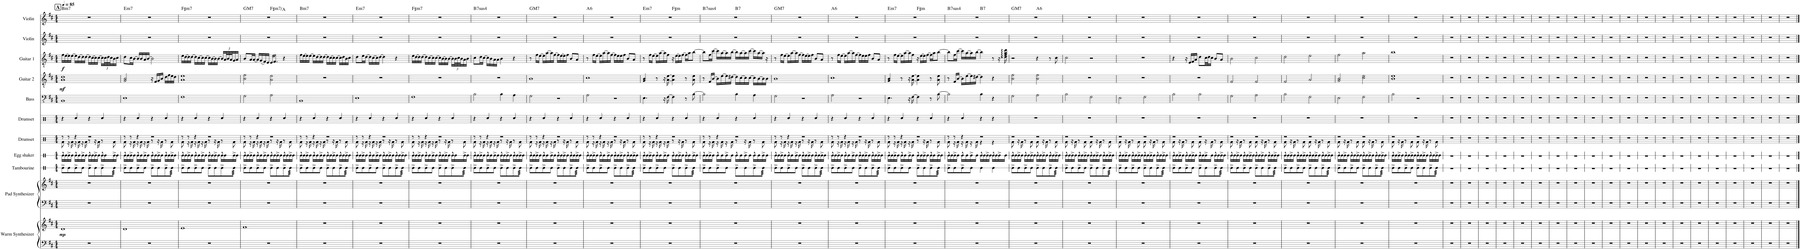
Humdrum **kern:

**kern	**kern	**dynam	**kern	**kern	**kern	**kern	**kern	**kern	**kern	**kern	**dynam	**kern	**dynam	**kern	**kern	**harte
*part11	*part11	*part11	*part10	*part10	*part9	*part8	*part7	*part6	*part5	*part4	*part4	*part3	*part3	*part2	*part1	*part1
*staff13	*staff12	*staff12/13	*staff11	*staff10	*staff9	*staff8	*staff7	*staff6	*staff5	*staff4	*staff4	*staff3	*staff3	*staff2	*staff1	*
*I"Warm Synthesizer	*	*	*I"Pad Synthesizer	*	*I"Tambourine	*I"Egg shaker	*I"Drumset	*I"Drumset	*I"Bass	*I"Guitar 2	*	*I"Guitar 1	*	*I"Violin	*I"Violin	*
*I'Synth.	*	*	*I'Synth.	*	*I'Tamb.	*I'Shak.	*I'Drs.	*I'Drs.	*I'Bass	*I'Guit. 2	*	*I'Guit. 1	*	*I'Vln.	*I'Vln.	*
*	*	*	*	*	*stria1	*stria1	*	*	*	*	*	*	*	*	*	*
*clefF4	*clefG2	*	*clefF4	*clefG2	*clefX	*clefX	*clefX	*clefX	*clefFv4	*clefGv2	*	*clefGv2	*	*clefG2	*clefG2	*
*k[f#c#]	*k[f#c#]	*	*k[f#c#]	*k[f#c#]	*k[]	*k[]	*k[]	*k[]	*k[f#c#]	*k[f#c#]	*	*k[f#c#]	*	*k[f#c#]	*k[f#c#]	*
*M4/4	*M4/4	*	*M4/4	*M4/4	*M4/4	*M4/4	*M4/4	*M4/4	*M4/4	*M4/4	*	*M4/4	*	*M4/4	*M4/4	*
*MM85	*MM85	*	*MM85	*MM85	*MM85	*MM85	*MM85	*MM85	*MM85	*MM85	*	*MM85	*	*MM85	*MM85	*
!!LO:REH:place=s1:a:B:cj:fs=14:t=A
=1	=1	=1	=1	=1	=1	=1	=1	=1	=1	=1	=1	=1	=1	=1	=1	=1
*	*	*	*	*	*	*	*^	*	*	*	*	*	*	*	*	*
!	!	!LO:DY:b	!	!	!	!	!	!	!	!	!	!LO:DY:b	!	!LO:DY:b	!	!	!LO:H:kt=m7
1r	1d	mp	1r	1r	8Re^\L	16Re^^\LL	8r	8Rf\	4r	1BBB	1A 1d	mf	16f#\LL	f	1r	1r	B:min7
.	.	.	.	.	.	16Re\	.	.	.	.	.	.	[16e\	.	.	.	.
.	.	.	.	.	8Re\	16Re^\	8r	16r	.	.	.	.	16e\]	.	.	.	.
.	.	.	.	.	.	16Re\JJ	.	16Rf\	.	.	.	.	[16e\JJ	.	.	.	.
.	.	.	.	.	8Re^\	16Re^^\LL	4r	16r	4Rcc/	.	.	.	16e\LL]	.	.	.	.
.	.	.	.	.	.	16Re\	.	16Rf\	.	.	.	.	[16d\	.	.	.	.
.	.	.	.	.	8Re\J	16Re^\	.	16r	.	.	.	.	16d\]	.	.	.	.
.	.	.	.	.	.	16Re\JJ	.	16Rf\	.	.	.	.	[16d\JJ	.	.	.	.
.	.	.	.	.	8Re^\L	16Re^^\LL	2r	8r	4r	.	.	.	16d\LL]	.	.	.	.
.	.	.	.	.	.	16Re\	.	.	.	.	.	.	[16c#\	.	.	.	.
.	.	.	.	.	8Re\	16Re^\	.	16r	.	.	.	.	16c#\]	.	.	.	.
.	.	.	.	.	.	16Re\JJ	.	16Rf\	.	.	.	.	[16c#\JJ	.	.	.	.
.	.	.	.	.	8Re^\	16Re^^\LL	.	8r	4Rcc/	.	.	.	16c#\LL]	.	.	.	.
*	*	*	*	*	*	*	*	*	*	*	*	*	*Xbrackettup	*	*	*	*
.	.	.	.	.	.	16Re\	.	.	.	.	.	.	48c#\L	.	.	.	.
.	.	.	.	.	.	.	.	.	.	.	.	.	48d\	.	.	.	.
.	.	.	.	.	.	.	.	.	.	.	.	.	48c#\J	.	.	.	.
*	*	*	*	*	*tremolo	*	*	*	*	*	*	*	*	*	*	*	*
.	.	.	.	.	64Re\	16Re^\	.	8Rf\	.	.	.	.	16B\	.	.	.	.
.	.	.	.	.	64Re\	.	.	.	.	.	.	.	.	.	.	.	.
.	.	.	.	.	64Re\	.	.	.	.	.	.	.	.	.	.	.	.
.	.	.	.	.	64Re\	.	.	.	.	.	.	.	.	.	.	.	.
.	.	.	.	.	64Re\	16Re\JJ	.	.	.	.	.	.	16c#\JJ	.	.	.	.
.	.	.	.	.	64Re\	.	.	.	.	.	.	.	.	.	.	.	.
.	.	.	.	.	64Re\	.	.	.	.	.	.	.	.	.	.	.	.
.	.	.	.	.	64Re\JJJJ	.	.	.	.	.	.	.	.	.	.	.	.
*	*	*	*	*	*Xtremolo	*	*	*	*	*	*	*	*	*	*	*	*
=2	=2	=2	=2	=2	=2	=2	=2	=2	=2	=2	=2	=2	=2	=2	=2	=2	=2
!	!	!	!	!	!	!	!	!	!	!	!	!	!	!	!	!	!LO:H:kt=m7
1r	1d	.	1r	1r	8Re^\L	16Re^^\LL	8r	8Rf\	4r	1EE	2G/ 2B/	.	8d\L	.	1r	1r	E:min7
.	.	.	.	.	.	16Re\	.	.	.	.	.	.	.	.	.	.	.
.	.	.	.	.	8Re\	16Re^\	8r	16r	.	.	.	.	16c#\L	.	.	.	.
.	.	.	.	.	.	16Re\JJ	.	16Rf\	.	.	.	.	[16B\JJ	.	.	.	.
.	.	.	.	.	8Re^\	16Re^^\LL	4r	16r	4Rcc/	.	.	.	16B/LL]	.	.	.	.
.	.	.	.	.	.	16Re\	.	16Rf\	.	.	.	.	16B/	.	.	.	.
.	.	.	.	.	8Re\J	16Re^\	.	16r	.	.	.	.	16A/	.	.	.	.
.	.	.	.	.	.	16Re\JJ	.	16Rf\	.	.	.	.	[16B/JJ	.	.	.	.
.	.	.	.	.	8Re^\L	16Re^^\LL	2r	8r	4r	.	16r	.	2B\]	.	.	.	.
.	.	.	.	.	.	16Re\	.	.	.	.	16F#/LL	.	.	.	.	.	.
.	.	.	.	.	8Re\	16Re^\	.	16r	.	.	16G/	.	.	.	.	.	.
.	.	.	.	.	.	16Re\JJ	.	16Rf\	.	.	16B/JJ	.	.	.	.	.	.
.	.	.	.	.	8Re^\	16Re^^\LL	.	8r	4Rcc/	.	16d\LL	.	.	.	.	.	.
.	.	.	.	.	.	16Re\	.	.	.	.	16f#\	.	.	.	.	.	.
*	*	*	*	*	*tremolo	*	*	*	*	*	*	*	*	*	*	*	*
.	.	.	.	.	64Re\	16Re^\	.	8Rf\	.	.	16e\	.	.	.	.	.	.
.	.	.	.	.	64Re\	.	.	.	.	.	.	.	.	.	.	.	.
.	.	.	.	.	64Re\	.	.	.	.	.	.	.	.	.	.	.	.
.	.	.	.	.	64Re\	.	.	.	.	.	.	.	.	.	.	.	.
.	.	.	.	.	64Re\	16Re\JJ	.	.	.	.	16d\JJ	.	.	.	.	.	.
.	.	.	.	.	64Re\	.	.	.	.	.	.	.	.	.	.	.	.
.	.	.	.	.	64Re\	.	.	.	.	.	.	.	.	.	.	.	.
.	.	.	.	.	64Re\JJJJ	.	.	.	.	.	.	.	.	.	.	.	.
*	*	*	*	*	*Xtremolo	*	*	*	*	*	*	*	*	*	*	*	*
=3	=3	=3	=3	=3	=3	=3	=3	=3	=3	=3	=3	=3	=3	=3	=3	=3	=3
!	!	!	!	!	!	!	!	!	!	!	!	!	!	!	!	!	!LO:H:kt=m7
1r	1e	.	1r	1r	8Re^\L	16Re^^\LL	8r	8Rf\	4r	1FF#	1A 1e	.	16e\LL	.	1r	1r	F#:min7
.	.	.	.	.	.	16Re\	.	.	.	.	.	.	[16d\	.	.	.	.
.	.	.	.	.	8Re\	16Re^\	8r	16r	.	.	.	.	16d\]	.	.	.	.
.	.	.	.	.	.	16Re\JJ	.	16Rf\	.	.	.	.	[16d\JJ	.	.	.	.
.	.	.	.	.	8Re^\	16Re^^\LL	4r	16r	4Rcc/	.	.	.	16d\LL]	.	.	.	.
.	.	.	.	.	.	16Re\	.	16Rf\	.	.	.	.	[16c#\	.	.	.	.
.	.	.	.	.	8Re\J	16Re^\	.	16r	.	.	.	.	16c#\]	.	.	.	.
.	.	.	.	.	.	16Re\JJ	.	16Rf\	.	.	.	.	[16c#\JJ	.	.	.	.
.	.	.	.	.	8Re^\L	16Re^^\LL	2r	8r	4r	.	.	.	16c#\LL]	.	.	.	.
.	.	.	.	.	.	16Re\	.	.	.	.	.	.	[16B\	.	.	.	.
.	.	.	.	.	8Re\	16Re^\	.	16r	.	.	.	.	16B\]	.	.	.	.
.	.	.	.	.	.	16Re\JJ	.	16Rf\	.	.	.	.	[16B\JJ	.	.	.	.
.	.	.	.	.	8Re^\	16Re^^\LL	.	8r	4Rcc/	.	.	.	16B/LL]	.	.	.	.
.	.	.	.	.	.	16Re\	.	.	.	.	.	.	48A/L	.	.	.	.
.	.	.	.	.	.	.	.	.	.	.	.	.	48B/	.	.	.	.
.	.	.	.	.	.	.	.	.	.	.	.	.	48A/J	.	.	.	.
*	*	*	*	*	*tremolo	*	*	*	*	*	*	*	*	*	*	*	*
.	.	.	.	.	64Re\	16Re^\	.	8Rf\	.	.	.	.	16G/	.	.	.	.
.	.	.	.	.	64Re\	.	.	.	.	.	.	.	.	.	.	.	.
.	.	.	.	.	64Re\	.	.	.	.	.	.	.	.	.	.	.	.
.	.	.	.	.	64Re\	.	.	.	.	.	.	.	.	.	.	.	.
.	.	.	.	.	64Re\	16Re\JJ	.	.	.	.	.	.	16A/JJ	.	.	.	.
.	.	.	.	.	64Re\	.	.	.	.	.	.	.	.	.	.	.	.
.	.	.	.	.	64Re\	.	.	.	.	.	.	.	.	.	.	.	.
.	.	.	.	.	64Re\JJJJ	.	.	.	.	.	.	.	.	.	.	.	.
*	*	*	*	*	*Xtremolo	*	*	*	*	*	*	*	*	*	*	*	*
=4	=4	=4	=4	=4	=4	=4	=4	=4	=4	=4	=4	=4	=4	=4	=4	=4	=4
!	!	!	!	!	!	!	!	!	!	!	!	!	!	!	!	!	!LO:H:kt=M7
*	*	*	*	*	*	*	*	*	*	*	*	*	*	*	*	*^	*
1r	1f#	.	1r	1r	8Re^\L	16Re^^\LL	8r	8Rf\	4r	2GG\	2B\ 2f#\	.	8B/L	.	1r	1r	2ryy	G:maj7
.	.	.	.	.	.	16Re\	.	.	.	.	.	.	.	.	.	.	.	.
.	.	.	.	.	8Re\	16Re^\	8r	16r	.	.	.	.	16A/L	.	.	.	.	.
.	.	.	.	.	.	16Re\JJ	.	16Rf\	.	.	.	.	[16A/JJ	.	.	.	.	.
.	.	.	.	.	8Re^\	16Re^^\LL	4r	16r	4Rcc/	.	.	.	16A/LL]	.	.	.	.	.
.	.	.	.	.	.	16Re\	.	16Rf\	.	.	.	.	(16G/	.	.	.	.	.
.	.	.	.	.	8Re\J	16Re^\	.	16r	.	.	.	.	16F#/)	.	.	.	.	.
.	.	.	.	.	.	16Re\JJ	.	16Rf\	.	.	.	.	16E/JJ	.	.	.	.	.
!	!	!	!	!	!	!	!	!	!	!	!	!	!	!	!	!	!	!LO:H:kt=m7
.	.	.	.	.	8Re^\L	16Re^^\LL	2r	8r	4r	2AA\	2A\ 2e\	.	16E/KL	.	.	.	2ryy	F#:min7/b3
.	.	.	.	.	.	16Re\	.	.	.	.	.	.	8.F#/J	.	.	.	.	.
.	.	.	.	.	8Re\	16Re^\	.	16r	.	.	.	.	.	.	.	.	.	.
.	.	.	.	.	.	16Re\JJ	.	16Rf\	.	.	.	.	.	.	.	.	.	.
.	.	.	.	.	8Re^\	16Re^^\LL	.	8r	4Rcc/	.	.	.	4r	.	.	.	.	.
.	.	.	.	.	.	16Re\	.	.	.	.	.	.	.	.	.	.	.	.
*	*	*	*	*	*tremolo	*	*	*	*	*	*	*	*	*	*	*	*	*
.	.	.	.	.	64Re\	16Re^\	.	8Rf\	.	.	.	.	.	.	.	.	.	.
.	.	.	.	.	64Re\	.	.	.	.	.	.	.	.	.	.	.	.	.
.	.	.	.	.	64Re\	.	.	.	.	.	.	.	.	.	.	.	.	.
.	.	.	.	.	64Re\	.	.	.	.	.	.	.	.	.	.	.	.	.
.	.	.	.	.	64Re\	16Re\JJ	.	.	.	.	.	.	.	.	.	.	.	.
.	.	.	.	.	64Re\	.	.	.	.	.	.	.	.	.	.	.	.	.
.	.	.	.	.	64Re\	.	.	.	.	.	.	.	.	.	.	.	.	.
.	.	.	.	.	64Re\JJJJ	.	.	.	.	.	.	.	.	.	.	.	.	.
*	*	*	*	*	*Xtremolo	*	*	*	*	*	*	*	*	*	*	*	*	*
=5	=5	=5	=5	=5	=5	=5	=5	=5	=5	=5	=5	=5	=5	=5	=5	=5	=5	=5
!	!	!	!	!	!	!	!	!	!	!	!	!	!	!	!	!	!	!LO:H:kt=m7
*	*	*	*	*	*	*	*	*	*	*	*	*	*	*	*	*v	*v	*
1r	1r	.	1r	1r	8Re^\L	16Re^^\LL	8r	8Rf\	4r	1BBB	1r	.	16f#\LL	.	1r	1r	B:min7
.	.	.	.	.	.	16Re\	.	.	.	.	.	.	[16e\	.	.	.	.
.	.	.	.	.	8Re\	16Re^\	8r	16r	.	.	.	.	16e\]	.	.	.	.
.	.	.	.	.	.	16Re\JJ	.	16Rf\	.	.	.	.	[16e\JJ	.	.	.	.
.	.	.	.	.	8Re^\	16Re^^\LL	4r	16r	4Rcc/	.	.	.	16e\LL]	.	.	.	.
.	.	.	.	.	.	16Re\	.	16Rf\	.	.	.	.	[16d\	.	.	.	.
.	.	.	.	.	8Re\J	16Re^\	.	16r	.	.	.	.	16d\]	.	.	.	.
.	.	.	.	.	.	16Re\JJ	.	16Rf\	.	.	.	.	[16d\JJ	.	.	.	.
.	.	.	.	.	8Re^\L	16Re^^\LL	2r	8r	4r	.	.	.	16d\LL]	.	.	.	.
.	.	.	.	.	.	16Re\	.	.	.	.	.	.	[16c#\	.	.	.	.
.	.	.	.	.	8Re\	16Re^\	.	16r	.	.	.	.	16c#\]	.	.	.	.
.	.	.	.	.	.	16Re\JJ	.	16Rf\	.	.	.	.	[16c#\JJ	.	.	.	.
.	.	.	.	.	8Re^\	16Re^^\LL	.	8r	4Rcc/	.	.	.	16c#\LL]	.	.	.	.
.	.	.	.	.	.	16Re\	.	.	.	.	.	.	16d\	.	.	.	.
*	*	*	*	*	*tremolo	*	*	*	*	*	*	*	*	*	*	*	*
.	.	.	.	.	64Re\	16Re^\	.	8Rf\	.	.	.	.	16B\	.	.	.	.
.	.	.	.	.	64Re\	.	.	.	.	.	.	.	.	.	.	.	.
.	.	.	.	.	64Re\	.	.	.	.	.	.	.	.	.	.	.	.
.	.	.	.	.	64Re\	.	.	.	.	.	.	.	.	.	.	.	.
.	.	.	.	.	64Re\	16Re\JJ	.	.	.	.	.	.	16c#\JJ	.	.	.	.
.	.	.	.	.	64Re\	.	.	.	.	.	.	.	.	.	.	.	.
.	.	.	.	.	64Re\	.	.	.	.	.	.	.	.	.	.	.	.
.	.	.	.	.	64Re\JJJJ	.	.	.	.	.	.	.	.	.	.	.	.
*	*	*	*	*	*Xtremolo	*	*	*	*	*	*	*	*	*	*	*	*
=6	=6	=6	=6	=6	=6	=6	=6	=6	=6	=6	=6	=6	=6	=6	=6	=6	=6
!	!	!	!	!	!	!	!	!	!	!	!	!	!	!	!	!	!LO:H:kt=m7
1r	1r	.	1r	1r	8Re^\L	16Re^^\LL	8r	8Rf\	4r	1EE	1r	.	8d\L	.	1r	1r	E:min7
.	.	.	.	.	.	16Re\	.	.	.	.	.	.	.	.	.	.	.
.	.	.	.	.	8Re\	16Re^\	8r	16r	.	.	.	.	16e\L	.	.	.	.
.	.	.	.	.	.	16Re\JJ	.	16Rf\	.	.	.	.	[16d\JJ	.	.	.	.
.	.	.	.	.	8Re^\	16Re^^\LL	4r	16r	4Rcc/	.	.	.	16d\LL]	.	.	.	.
.	.	.	.	.	.	16Re\	.	16Rf\	.	.	.	.	[16c#\	.	.	.	.
.	.	.	.	.	8Re\J	16Re^\	.	16r	.	.	.	.	16c#\]	.	.	.	.
.	.	.	.	.	.	16Re\JJ	.	16Rf\	.	.	.	.	[16d\JJ	.	.	.	.
.	.	.	.	.	8Re^\L	16Re^^\LL	2r	8r	4r	.	.	.	4d\]	.	.	.	.
.	.	.	.	.	.	16Re\	.	.	.	.	.	.	.	.	.	.	.
.	.	.	.	.	8Re\	16Re^\	.	16r	.	.	.	.	.	.	.	.	.
.	.	.	.	.	.	16Re\JJ	.	16Rf\	.	.	.	.	.	.	.	.	.
.	.	.	.	.	8Re^\	16Re^^\LL	.	8r	4Rcc/	.	.	.	4r	.	.	.	.
.	.	.	.	.	.	16Re\	.	.	.	.	.	.	.	.	.	.	.
*	*	*	*	*	*tremolo	*	*	*	*	*	*	*	*	*	*	*	*
.	.	.	.	.	64Re\	16Re^\	.	8Rf\	.	.	.	.	.	.	.	.	.
.	.	.	.	.	64Re\	.	.	.	.	.	.	.	.	.	.	.	.
.	.	.	.	.	64Re\	.	.	.	.	.	.	.	.	.	.	.	.
.	.	.	.	.	64Re\	.	.	.	.	.	.	.	.	.	.	.	.
.	.	.	.	.	64Re\	16Re\JJ	.	.	.	.	.	.	.	.	.	.	.
.	.	.	.	.	64Re\	.	.	.	.	.	.	.	.	.	.	.	.
.	.	.	.	.	64Re\	.	.	.	.	.	.	.	.	.	.	.	.
.	.	.	.	.	64Re\JJJJ	.	.	.	.	.	.	.	.	.	.	.	.
*	*	*	*	*	*Xtremolo	*	*	*	*	*	*	*	*	*	*	*	*
=7	=7	=7	=7	=7	=7	=7	=7	=7	=7	=7	=7	=7	=7	=7	=7	=7	=7
!	!	!	!	!	!	!	!	!	!	!	!	!	!	!	!	!	!LO:H:kt=m7
1r	1r	.	1r	1r	8Re^\L	16Re^^\LL	8r	8Rf\	4r	1FF#	1r	.	16e\LL	.	1r	1r	F#:min7
.	.	.	.	.	.	16Re\	.	.	.	.	.	.	[16d\	.	.	.	.
.	.	.	.	.	8Re\	16Re^\	8r	16r	.	.	.	.	16d\]	.	.	.	.
.	.	.	.	.	.	16Re\JJ	.	16Rf\	.	.	.	.	[16d\JJ	.	.	.	.
.	.	.	.	.	8Re^\	16Re^^\LL	4r	16r	4Rcc/	.	.	.	16d\LL]	.	.	.	.
.	.	.	.	.	.	16Re\	.	16Rf\	.	.	.	.	[16c#\	.	.	.	.
.	.	.	.	.	8Re\J	16Re^\	.	16r	.	.	.	.	16c#\]	.	.	.	.
.	.	.	.	.	.	16Re\JJ	.	16Rf\	.	.	.	.	[16c#\JJ	.	.	.	.
.	.	.	.	.	8Re^\L	16Re^^\LL	2r	8r	4r	.	.	.	16c#\LL]	.	.	.	.
.	.	.	.	.	.	16Re\	.	.	.	.	.	.	[16B\	.	.	.	.
.	.	.	.	.	8Re\	16Re^\	.	16r	.	.	.	.	16B\]	.	.	.	.
.	.	.	.	.	.	16Re\JJ	.	16Rf\	.	.	.	.	[16B\JJ	.	.	.	.
.	.	.	.	.	8Re^\	16Re^^\LL	.	8r	4Rcc/	.	.	.	16B\LL]	.	.	.	.
.	.	.	.	.	.	16Re\	.	.	.	.	.	.	48B\L	.	.	.	.
.	.	.	.	.	.	.	.	.	.	.	.	.	48c#\	.	.	.	.
.	.	.	.	.	.	.	.	.	.	.	.	.	48B\J	.	.	.	.
*	*	*	*	*	*tremolo	*	*	*	*	*	*	*	*	*	*	*	*
.	.	.	.	.	64Re\	16Re^\	.	8Rf\	.	.	.	.	16A\	.	.	.	.
.	.	.	.	.	64Re\	.	.	.	.	.	.	.	.	.	.	.	.
.	.	.	.	.	64Re\	.	.	.	.	.	.	.	.	.	.	.	.
.	.	.	.	.	64Re\	.	.	.	.	.	.	.	.	.	.	.	.
.	.	.	.	.	64Re\	16Re\JJ	.	.	.	.	.	.	16B\JJ	.	.	.	.
.	.	.	.	.	64Re\	.	.	.	.	.	.	.	.	.	.	.	.
.	.	.	.	.	64Re\	.	.	.	.	.	.	.	.	.	.	.	.
.	.	.	.	.	64Re\JJJJ	.	.	.	.	.	.	.	.	.	.	.	.
*	*	*	*	*	*Xtremolo	*	*	*	*	*	*	*	*	*	*	*	*
=8	=8	=8	=8	=8	=8	=8	=8	=8	=8	=8	=8	=8	=8	=8	=8	=8	=8
!	!	!	!	!	!	!	!	!	!	!	!	!	!	!	!	!	!LO:H:kt=74
1r	1r	.	1r	1r	8Re^\L	16Re^^\LL	8r	8Rf\	4r	2BB\	1r	.	8c#\L	.	1r	1r	B:sus4(7)
.	.	.	.	.	.	16Re\	.	.	.	.	.	.	.	.	.	.	.
.	.	.	.	.	8Re\	16Re^\	8r	16r	.	.	.	.	16d\L	.	.	.	.
.	.	.	.	.	.	16Re\JJ	.	16Rf\	.	.	.	.	[16c#\JJ	.	.	.	.
.	.	.	.	.	8Re^\	16Re^^\LL	4r	16r	4Rcc/	.	.	.	16c#\LL]	.	.	.	.
.	.	.	.	.	.	16Re\	.	16Rf\	.	.	.	.	16B\	.	.	.	.
.	.	.	.	.	8Re\J	16Re^\	.	16r	.	.	.	.	16A\	.	.	.	.
.	.	.	.	.	.	16Re\JJ	.	16Rf\	.	.	.	.	16A\JJ	.	.	.	.
.	.	.	.	.	8Re^\L	16Re^^\LL	2r	8r	4r	4BB\	.	.	4B\	.	.	.	.
.	.	.	.	.	.	16Re\	.	.	.	.	.	.	.	.	.	.	.
.	.	.	.	.	8Re\	16Re^\	.	16r	.	.	.	.	.	.	.	.	.
.	.	.	.	.	.	16Re\JJ	.	16Rf\	.	.	.	.	.	.	.	.	.
.	.	.	.	.	8Re^\	16Re^^\LL	.	8r	4Rcc/	4AA\	.	.	4r	.	.	.	.
.	.	.	.	.	.	16Re\	.	.	.	.	.	.	.	.	.	.	.
*	*	*	*	*	*tremolo	*	*	*	*	*	*	*	*	*	*	*	*
.	.	.	.	.	64Re\	16Re^\	.	8Rf\	.	.	.	.	.	.	.	.	.
.	.	.	.	.	64Re\	.	.	.	.	.	.	.	.	.	.	.	.
.	.	.	.	.	64Re\	.	.	.	.	.	.	.	.	.	.	.	.
.	.	.	.	.	64Re\	.	.	.	.	.	.	.	.	.	.	.	.
.	.	.	.	.	64Re\	16Re\JJ	.	.	.	.	.	.	.	.	.	.	.
.	.	.	.	.	64Re\	.	.	.	.	.	.	.	.	.	.	.	.
.	.	.	.	.	64Re\	.	.	.	.	.	.	.	.	.	.	.	.
.	.	.	.	.	64Re\JJJJ	.	.	.	.	.	.	.	.	.	.	.	.
*	*	*	*	*	*Xtremolo	*	*	*	*	*	*	*	*	*	*	*	*
=9	=9	=9	=9	=9	=9	=9	=9	=9	=9	=9	=9	=9	=9	=9	=9	=9	=9
!	!	!	!	!	!	!	!	!	!	!	!	!	!	!	!	!	!LO:H:kt=M7
1r	1r	.	1r	1r	8Re^\L	16Re^^\LL	8r	8Rf\	4r	2GG\	1B	.	8r	.	1r	1r	G:maj7
.	.	.	.	.	.	16Re\	.	.	.	.	.	.	.	.	.	.	.
.	.	.	.	.	8Re\	16Re^\	8r	16r	.	.	.	.	16f#\LL	.	.	.	.
.	.	.	.	.	.	16Re\JJ	.	16Rf\	.	.	.	.	[16e\JJ	.	.	.	.
.	.	.	.	.	8Re^\	16Re^^\LL	4r	16r	4Rcc/	.	.	.	16e\LL]	.	.	.	.
.	.	.	.	.	.	16Re\	.	16Rf\	.	.	.	.	[16a\	.	.	.	.
.	.	.	.	.	8Re\J	16Re^\	.	16r	.	.	.	.	16a\]	.	.	.	.
.	.	.	.	.	.	16Re\JJ	.	16Rf\	.	.	.	.	[16f#\JJ	.	.	.	.
.	.	.	.	.	8Re^\L	16Re^^\LL	2r	8r	4r	2r	.	.	16f#\LL]	.	.	.	.
.	.	.	.	.	.	16Re\	.	.	.	.	.	.	[16e\	.	.	.	.
.	.	.	.	.	8Re\	16Re^\	.	16r	.	.	.	.	16e\]	.	.	.	.
.	.	.	.	.	.	16Re\JJ	.	16Rf\	.	.	.	.	16f#\JJ	.	.	.	.
.	.	.	.	.	8Re^\	16Re^^\LL	.	8r	4Rcc/	.	.	.	8B/L	.	.	.	.
.	.	.	.	.	.	16Re\	.	.	.	.	.	.	.	.	.	.	.
*	*	*	*	*	*tremolo	*	*	*	*	*	*	*	*	*	*	*	*
.	.	.	.	.	64Re\	16Re^\	.	8Rf\	.	.	.	.	8A/J	.	.	.	.
.	.	.	.	.	64Re\	.	.	.	.	.	.	.	.	.	.	.	.
.	.	.	.	.	64Re\	.	.	.	.	.	.	.	.	.	.	.	.
.	.	.	.	.	64Re\	.	.	.	.	.	.	.	.	.	.	.	.
.	.	.	.	.	64Re\	16Re\JJ	.	.	.	.	.	.	.	.	.	.	.
.	.	.	.	.	64Re\	.	.	.	.	.	.	.	.	.	.	.	.
.	.	.	.	.	64Re\	.	.	.	.	.	.	.	.	.	.	.	.
.	.	.	.	.	64Re\JJJJ	.	.	.	.	.	.	.	.	.	.	.	.
*	*	*	*	*	*Xtremolo	*	*	*	*	*	*	*	*	*	*	*	*
=10	=10	=10	=10	=10	=10	=10	=10	=10	=10	=10	=10	=10	=10	=10	=10	=10	=10
!	!	!	!	!	!	!	!	!	!	!	!	!	!	!	!	!	!LO:H:kt=6
1r	1r	.	1r	1r	8Re^\L	16Re^^\LL	8r	8Rf\	4r	2AA\	1c#	.	8r	.	1r	1r	A:maj6
.	.	.	.	.	.	16Re\	.	.	.	.	.	.	.	.	.	.	.
.	.	.	.	.	8Re\	16Re^\	8r	16r	.	.	.	.	16f#\LL	.	.	.	.
.	.	.	.	.	.	16Re\JJ	.	16Rf\	.	.	.	.	[16e\JJ	.	.	.	.
.	.	.	.	.	8Re^\	16Re^^\LL	4r	16r	4Rcc/	.	.	.	16e\LL]	.	.	.	.
.	.	.	.	.	.	16Re\	.	16Rf\	.	.	.	.	[16a\	.	.	.	.
.	.	.	.	.	8Re\J	16Re^\	.	16r	.	.	.	.	16a\]	.	.	.	.
.	.	.	.	.	.	16Re\JJ	.	16Rf\	.	.	.	.	[16f#\JJ	.	.	.	.
.	.	.	.	.	8Re^\L	16Re^^\LL	2r	8r	4r	2r	.	.	16f#\LL]	.	.	.	.
.	.	.	.	.	.	16Re\	.	.	.	.	.	.	16e\	.	.	.	.
.	.	.	.	.	8Re\	16Re^\	.	16r	.	.	.	.	16e\	.	.	.	.
.	.	.	.	.	.	16Re\JJ	.	16Rf\	.	.	.	.	16f#\JJ	.	.	.	.
.	.	.	.	.	8Re^\	16Re^^\LL	.	8r	4Rcc/	.	.	.	8B/L	.	.	.	.
.	.	.	.	.	.	16Re\	.	.	.	.	.	.	.	.	.	.	.
*	*	*	*	*	*tremolo	*	*	*	*	*	*	*	*	*	*	*	*
.	.	.	.	.	64Re\	16Re^\	.	8Rf\	.	.	.	.	8A/J	.	.	.	.
.	.	.	.	.	64Re\	.	.	.	.	.	.	.	.	.	.	.	.
.	.	.	.	.	64Re\	.	.	.	.	.	.	.	.	.	.	.	.
.	.	.	.	.	64Re\	.	.	.	.	.	.	.	.	.	.	.	.
.	.	.	.	.	64Re\	16Re\JJ	.	.	.	.	.	.	.	.	.	.	.
.	.	.	.	.	64Re\	.	.	.	.	.	.	.	.	.	.	.	.
.	.	.	.	.	64Re\	.	.	.	.	.	.	.	.	.	.	.	.
.	.	.	.	.	64Re\JJJJ	.	.	.	.	.	.	.	.	.	.	.	.
*	*	*	*	*	*Xtremolo	*	*	*	*	*	*	*	*	*	*	*	*
=11	=11	=11	=11	=11	=11	=11	=11	=11	=11	=11	=11	=11	=11	=11	=11	=11	=11
!	!	!	!	!	!	!	!	!	!	!	!	!	!	!	!	!	!LO:H:kt=m7
*	*	*	*	*	*	*	*	*	*	*	*	*	*	*	*	*^	*
1r	1r	.	1r	1r	8Re^\L	16Re^^\LL	8r	8Rf\	4r	4.EE\	4G/ 4B/	.	8r	.	1r	1r	2ryy	E:min7
.	.	.	.	.	.	16Re\	.	.	.	.	.	.	.	.	.	.	.	.
.	.	.	.	.	8Re\	16Re^\	8r	16r	.	.	.	.	16f#\LL	.	.	.	.	.
.	.	.	.	.	.	16Re\JJ	.	16Rf\	.	.	.	.	[16e\JJ	.	.	.	.	.
.	.	.	.	.	8Re^\	16Re^^\LL	4r	16r	4Rcc/	.	8r	.	16e\LL]	.	.	.	.	.
.	.	.	.	.	.	16Re\	.	16Rf\	.	.	.	.	[16a\	.	.	.	.	.
.	.	.	.	.	8Re\J	16Re^\	.	16r	.	16r	16r	.	16a\]	.	.	.	.	.
.	.	.	.	.	.	16Re\JJ	.	16Rf\	.	[16FF#\	[16A\ [16e\	.	16f#\JJ	.	.	.	.	.
!	!	!	!	!	!	!	!	!	!	!	!	!	!	!	!	!	!	!LO:H:kt=m
.	.	.	.	.	8Re^\L	16Re^^\LL	2r	8r	4r	4FF#\]	4A\] 4e\]	.	16r	.	.	.	2ryy	F#:min
.	.	.	.	.	.	16Re\	.	.	.	.	.	.	[16e\LL	.	.	.	.	.
.	.	.	.	.	8Re\	16Re^\	.	16r	.	.	.	.	16e\]	.	.	.	.	.
.	.	.	.	.	.	16Re\JJ	.	16Rf\	.	.	.	.	[16f#\JJ	.	.	.	.	.
.	.	.	.	.	8Re^\	16Re^^\LL	.	8r	4Rcc/	8r	8r	.	16f#\LL]	.	.	.	.	.
.	.	.	.	.	.	16Re\	.	.	.	.	.	.	16a\J	.	.	.	.	.
*	*	*	*	*	*tremolo	*	*	*	*	*	*	*	*	*	*	*	*	*
.	.	.	.	.	64Re\	16Re^\	.	8Rf\	.	[8BB\	8A\ 8e\	.	[8b\J	.	.	.	.	.
.	.	.	.	.	64Re\	.	.	.	.	.	.	.	.	.	.	.	.	.
.	.	.	.	.	64Re\	.	.	.	.	.	.	.	.	.	.	.	.	.
.	.	.	.	.	64Re\	.	.	.	.	.	.	.	.	.	.	.	.	.
.	.	.	.	.	64Re\	16Re\JJ	.	.	.	.	.	.	.	.	.	.	.	.
.	.	.	.	.	64Re\	.	.	.	.	.	.	.	.	.	.	.	.	.
.	.	.	.	.	64Re\	.	.	.	.	.	.	.	.	.	.	.	.	.
.	.	.	.	.	64Re\JJJJ	.	.	.	.	.	.	.	.	.	.	.	.	.
*	*	*	*	*	*Xtremolo	*	*	*	*	*	*	*	*	*	*	*	*	*
=12	=12	=12	=12	=12	=12	=12	=12	=12	=12	=12	=12	=12	=12	=12	=12	=12	=12	=12
!	!	!	!	!	!	!	!	!	!	!	!	!	!	!	!	!	!	!LO:H:kt=74
1r	1r	.	1r	1r	8Re^\L	16Re^^\LL	8r	8Rf\	4r	2BB\]	8r	.	8b\L]	.	1r	1r	2ryy	B:sus4(7)
.	.	.	.	.	.	16Re\	.	.	.	.	.	.	.	.	.	.	.	.
.	.	.	.	.	8Re\	16Re^\	8r	16r	.	.	16F#/LL	.	16f#\L	.	.	.	.	.
.	.	.	.	.	.	16Re\JJ	.	16Rf\	.	.	[16B/JJ	.	[16cc#\JJ	.	.	.	.	.
.	.	.	.	.	8Re^\	16Re^^\LL	4r	16r	4Rcc/	.	16B\LL]	.	16cc#\LL]	.	.	.	.	.
.	.	.	.	.	.	16Re\	.	16Rf\	.	.	[16e\	.	[16a\	.	.	.	.	.
.	.	.	.	.	8Re\J	16Re^\	.	16r	.	.	16e\]	.	16a\]	.	.	.	.	.
.	.	.	.	.	.	16Re\JJ	.	16Rf\	.	.	[16d#X\JJ	.	[16b\JJ	.	.	.	.	.
!	!	!	!	!	!	!	!	!	!	!	!	!	!	!	!	!	!	!LO:H:kt=7
.	.	.	.	.	8Re^\L	16Re^^\LL	2r	8r	4r	4BB\	16d#\LL]	.	16b\LL]	.	.	.	2ryy	B:7
.	.	.	.	.	.	16Re\	.	.	.	.	[16c#\	.	[16a\	.	.	.	.	.
.	.	.	.	.	8Re\	16Re^\	.	16r	.	.	16c#\]	.	16a\]	.	.	.	.	.
.	.	.	.	.	.	16Re\JJ	.	16Rf\	.	.	[16c#\JJ	.	[16cc#\JJ	.	.	.	.	.
.	.	.	.	.	8Re^\	16Re^^\LL	.	8r	4Rcc/	4AA\	16c#\LL]	.	16cc#\LL]	.	.	.	.	.
.	.	.	.	.	.	16Re\	.	.	.	.	[16B\	.	[16a\	.	.	.	.	.
*	*	*	*	*	*tremolo	*	*	*	*	*	*	*	*	*	*	*	*	*
.	.	.	.	.	64Re\	16Re^\	.	8Rf\	.	.	16B\]	.	16a\JJ]	.	.	.	.	.
.	.	.	.	.	64Re\	.	.	.	.	.	.	.	.	.	.	.	.	.
.	.	.	.	.	64Re\	.	.	.	.	.	.	.	.	.	.	.	.	.
.	.	.	.	.	64Re\	.	.	.	.	.	.	.	.	.	.	.	.	.
.	.	.	.	.	64Re\	16Re\JJ	.	.	.	.	16B\JJ	.	16r	.	.	.	.	.
.	.	.	.	.	64Re\	.	.	.	.	.	.	.	.	.	.	.	.	.
.	.	.	.	.	64Re\	.	.	.	.	.	.	.	.	.	.	.	.	.
.	.	.	.	.	64Re\JJJJ	.	.	.	.	.	.	.	.	.	.	.	.	.
*	*	*	*	*	*Xtremolo	*	*	*	*	*	*	*	*	*	*	*	*	*
=13	=13	=13	=13	=13	=13	=13	=13	=13	=13	=13	=13	=13	=13	=13	=13	=13	=13	=13
!	!	!	!	!	!	!	!	!	!	!	!	!	!	!	!	!	!	!LO:H:kt=M7
*	*	*	*	*	*	*	*	*	*	*	*	*	*	*	*	*v	*v	*
1r	1r	.	1r	1r	8Re^\L	16Re^^\LL	8r	8Rf\	4r	2GG\	1B	.	8r	.	1r	1r	G:maj7
.	.	.	.	.	.	16Re\	.	.	.	.	.	.	.	.	.	.	.
.	.	.	.	.	8Re\	16Re^\	8r	16r	.	.	.	.	16f#\LL	.	.	.	.
.	.	.	.	.	.	16Re\JJ	.	16Rf\	.	.	.	.	[16e\JJ	.	.	.	.
.	.	.	.	.	8Re^\	16Re^^\LL	4r	16r	4Rcc/	.	.	.	16e\LL]	.	.	.	.
.	.	.	.	.	.	16Re\	.	16Rf\	.	.	.	.	[16a\	.	.	.	.
.	.	.	.	.	8Re\J	16Re^\	.	16r	.	.	.	.	16a\]	.	.	.	.
.	.	.	.	.	.	16Re\JJ	.	16Rf\	.	.	.	.	[16f#\JJ	.	.	.	.
.	.	.	.	.	8Re^\L	16Re^^\LL	2r	8r	4r	2r	.	.	16f#\LL]	.	.	.	.
.	.	.	.	.	.	16Re\	.	.	.	.	.	.	[16e\	.	.	.	.
.	.	.	.	.	8Re\	16Re^\	.	16r	.	.	.	.	16e\]	.	.	.	.
.	.	.	.	.	.	16Re\JJ	.	16Rf\	.	.	.	.	16f#\JJ	.	.	.	.
.	.	.	.	.	8Re^\	16Re^^\LL	.	8r	4Rcc/	.	.	.	8B/L	.	.	.	.
.	.	.	.	.	.	16Re\	.	.	.	.	.	.	.	.	.	.	.
*	*	*	*	*	*tremolo	*	*	*	*	*	*	*	*	*	*	*	*
.	.	.	.	.	64Re\	16Re^\	.	8Rf\	.	.	.	.	8A/J	.	.	.	.
.	.	.	.	.	64Re\	.	.	.	.	.	.	.	.	.	.	.	.
.	.	.	.	.	64Re\	.	.	.	.	.	.	.	.	.	.	.	.
.	.	.	.	.	64Re\	.	.	.	.	.	.	.	.	.	.	.	.
.	.	.	.	.	64Re\	16Re\JJ	.	.	.	.	.	.	.	.	.	.	.
.	.	.	.	.	64Re\	.	.	.	.	.	.	.	.	.	.	.	.
.	.	.	.	.	64Re\	.	.	.	.	.	.	.	.	.	.	.	.
.	.	.	.	.	64Re\JJJJ	.	.	.	.	.	.	.	.	.	.	.	.
*	*	*	*	*	*Xtremolo	*	*	*	*	*	*	*	*	*	*	*	*
=14	=14	=14	=14	=14	=14	=14	=14	=14	=14	=14	=14	=14	=14	=14	=14	=14	=14
!	!	!	!	!	!	!	!	!	!	!	!	!	!	!	!	!	!LO:H:kt=6
1r	1r	.	1r	1r	8Re^\L	16Re^^\LL	8r	8Rf\	4r	2AA\	1c#	.	8r	.	1r	1r	A:maj6
.	.	.	.	.	.	16Re\	.	.	.	.	.	.	.	.	.	.	.
.	.	.	.	.	8Re\	16Re^\	8r	16r	.	.	.	.	16f#\LL	.	.	.	.
.	.	.	.	.	.	16Re\JJ	.	16Rf\	.	.	.	.	[16e\JJ	.	.	.	.
.	.	.	.	.	8Re^\	16Re^^\LL	4r	16r	4Rcc/	.	.	.	16e\LL]	.	.	.	.
.	.	.	.	.	.	16Re\	.	16Rf\	.	.	.	.	[16a\	.	.	.	.
.	.	.	.	.	8Re\J	16Re^\	.	16r	.	.	.	.	16a\]	.	.	.	.
.	.	.	.	.	.	16Re\JJ	.	16Rf\	.	.	.	.	[16f#\JJ	.	.	.	.
.	.	.	.	.	8Re^\L	16Re^^\LL	2r	8r	4r	2r	.	.	16f#\LL]	.	.	.	.
.	.	.	.	.	.	16Re\	.	.	.	.	.	.	16e\	.	.	.	.
.	.	.	.	.	8Re\	16Re^\	.	16r	.	.	.	.	16e\	.	.	.	.
.	.	.	.	.	.	16Re\JJ	.	16Rf\	.	.	.	.	16f#\JJ	.	.	.	.
.	.	.	.	.	8Re^\	16Re^^\LL	.	8r	4Rcc/	.	.	.	8B/L	.	.	.	.
.	.	.	.	.	.	16Re\	.	.	.	.	.	.	.	.	.	.	.
*	*	*	*	*	*tremolo	*	*	*	*	*	*	*	*	*	*	*	*
.	.	.	.	.	64Re\	16Re^\	.	8Rf\	.	.	.	.	8A/J	.	.	.	.
.	.	.	.	.	64Re\	.	.	.	.	.	.	.	.	.	.	.	.
.	.	.	.	.	64Re\	.	.	.	.	.	.	.	.	.	.	.	.
.	.	.	.	.	64Re\	.	.	.	.	.	.	.	.	.	.	.	.
.	.	.	.	.	64Re\	16Re\JJ	.	.	.	.	.	.	.	.	.	.	.
.	.	.	.	.	64Re\	.	.	.	.	.	.	.	.	.	.	.	.
.	.	.	.	.	64Re\	.	.	.	.	.	.	.	.	.	.	.	.
.	.	.	.	.	64Re\JJJJ	.	.	.	.	.	.	.	.	.	.	.	.
*	*	*	*	*	*Xtremolo	*	*	*	*	*	*	*	*	*	*	*	*
=15	=15	=15	=15	=15	=15	=15	=15	=15	=15	=15	=15	=15	=15	=15	=15	=15	=15
!	!	!	!	!	!	!	!	!	!	!	!	!	!	!	!	!	!LO:H:kt=m7
*	*	*	*	*	*	*	*	*	*	*	*	*	*	*	*	*^	*
1r	1r	.	1r	1r	8Re^\L	16Re^^\LL	8r	8Rf\	4r	4.EE\	4G/ 4B/	.	8r	.	1r	1r	2ryy	E:min7
.	.	.	.	.	.	16Re\	.	.	.	.	.	.	.	.	.	.	.	.
.	.	.	.	.	8Re\	16Re^\	8r	16r	.	.	.	.	16f#\LL	.	.	.	.	.
.	.	.	.	.	.	16Re\JJ	.	16Rf\	.	.	.	.	[16e\JJ	.	.	.	.	.
.	.	.	.	.	8Re^\	16Re^^\LL	4r	16r	4Rcc/	.	8r	.	16e\LL]	.	.	.	.	.
.	.	.	.	.	.	16Re\	.	16Rf\	.	.	.	.	[16a\	.	.	.	.	.
.	.	.	.	.	8Re\J	16Re^\	.	16r	.	16r	16r	.	16a\]	.	.	.	.	.
.	.	.	.	.	.	16Re\JJ	.	16Rf\	.	[16FF#\	[16A\ [16e\	.	16f#\JJ	.	.	.	.	.
!	!	!	!	!	!	!	!	!	!	!	!	!	!	!	!	!	!	!LO:H:kt=m
.	.	.	.	.	8Re^\L	16Re^^\LL	2r	8r	4r	4FF#\]	4A\] 4e\]	.	16r	.	.	.	2ryy	F#:min
.	.	.	.	.	.	16Re\	.	.	.	.	.	.	[16e\LL	.	.	.	.	.
.	.	.	.	.	8Re\	16Re^\	.	16r	.	.	.	.	16e\]	.	.	.	.	.
.	.	.	.	.	.	16Re\JJ	.	16Rf\	.	.	.	.	[16f#\JJ	.	.	.	.	.
.	.	.	.	.	8Re^\	16Re^^\LL	.	8r	4Rcc/	8r	8r	.	16f#\LL]	.	.	.	.	.
.	.	.	.	.	.	16Re\	.	.	.	.	.	.	16a\J	.	.	.	.	.
*	*	*	*	*	*tremolo	*	*	*	*	*	*	*	*	*	*	*	*	*
.	.	.	.	.	64Re\	16Re^\	.	8Rf\	.	[8BB\	8A\ 8e\	.	[8b\J	.	.	.	.	.
.	.	.	.	.	64Re\	.	.	.	.	.	.	.	.	.	.	.	.	.
.	.	.	.	.	64Re\	.	.	.	.	.	.	.	.	.	.	.	.	.
.	.	.	.	.	64Re\	.	.	.	.	.	.	.	.	.	.	.	.	.
.	.	.	.	.	64Re\	16Re\JJ	.	.	.	.	.	.	.	.	.	.	.	.
.	.	.	.	.	64Re\	.	.	.	.	.	.	.	.	.	.	.	.	.
.	.	.	.	.	64Re\	.	.	.	.	.	.	.	.	.	.	.	.	.
.	.	.	.	.	64Re\JJJJ	.	.	.	.	.	.	.	.	.	.	.	.	.
*	*	*	*	*	*Xtremolo	*	*	*	*	*	*	*	*	*	*	*	*	*
=16	=16	=16	=16	=16	=16	=16	=16	=16	=16	=16	=16	=16	=16	=16	=16	=16	=16	=16
!	!	!	!	!	!	!	!	!	!	!	!	!	!	!	!	!	!	!LO:H:kt=74
1r	1r	.	1r	1r	8Re^\L	16Re^^\LL	8r	8Rf\	4r	2BB\]	8r	.	8b\L]	.	1r	1r	2ryy	B:sus4(7)
.	.	.	.	.	.	16Re\	.	.	.	.	.	.	.	.	.	.	.	.
.	.	.	.	.	8Re\	16Re^\	8r	16r	.	.	16F#/LL	.	16f#\L	.	.	.	.	.
.	.	.	.	.	.	16Re\JJ	.	16Rf\	.	.	[16B/JJ	.	[16cc#\JJ	.	.	.	.	.
.	.	.	.	.	8Re^\	16Re^^\LL	4r	16r	4Rcc/	.	16B\LL]	.	16cc#\LL]	.	.	.	.	.
.	.	.	.	.	.	16Re\	.	16Rf\	.	.	[16e\	.	[16a\	.	.	.	.	.
.	.	.	.	.	8Re\J	16Re^\	.	16r	.	.	16e\]	.	16a\]	.	.	.	.	.
.	.	.	.	.	.	16Re\JJ	.	16Rf\	.	.	[16d#X\JJ	.	[16b\JJ	.	.	.	.	.
!	!	!	!	!	!	!	!	!	!	!	!	!	!	!	!	!	!	!LO:H:kt=7
.	.	.	.	.	4Re\	16Re^^\LL	2r	4r	4r	4BB\	4d#\]	.	4b\]	.	.	.	2ryy	B:7
.	.	.	.	.	.	16Re\	.	.	.	.	.	.	.	.	.	.	.	.
.	.	.	.	.	.	16Re^\	.	.	.	.	.	.	.	.	.	.	.	.
.	.	.	.	.	.	16Re\JJ	.	.	.	.	.	.	.	.	.	.	.	.
.	.	.	.	.	4Re\	16Re^^\LL	.	4r	4r	4r	4r	.	8r	.	.	.	.	.
.	.	.	.	.	.	16Re\	.	.	.	.	.	.	.	.	.	.	.	.
.	.	.	.	.	.	16Re^\	.	.	.	.	.	.	16r	.	.	.	.	.
.	.	.	.	.	.	16Re\JJ	.	.	.	.	.	.	16d\: 16f#\: 16a\: 16dd\:	.	.	.	.	.
=17	=17	=17	=17	=17	=17	=17	=17	=17	=17	=17	=17	=17	=17	=17	=17	=17	=17	=17
!	!	!	!	!	!	!	!	!	!	!	!	!	!	!	!	!	!	!LO:H:kt=M7
1r	1r	.	1r	1r	8Re^\L	16Re^^\LL	2r	8Rf\	1r	2GG\	2B\ 2f#\	.	2r	.	1r	1r	2ryy	G:maj7
.	.	.	.	.	.	16Re\	.	.	.	.	.	.	.	.	.	.	.	.
.	.	.	.	.	8Re\	16Re^\	.	16r	.	.	.	.	.	.	.	.	.	.
.	.	.	.	.	.	16Re\JJ	.	16Rf\	.	.	.	.	.	.	.	.	.	.
.	.	.	.	.	8Re^\	16Re^^\LL	.	8r	.	.	.	.	.	.	.	.	.	.
.	.	.	.	.	.	16Re\	.	.	.	.	.	.	.	.	.	.	.	.
.	.	.	.	.	8Re\J	16Re^\	.	8Rf\	.	.	.	.	.	.	.	.	.	.
.	.	.	.	.	.	16Re\JJ	.	.	.	.	.	.	.	.	.	.	.	.
!	!	!	!	!	!	!	!	!	!	!	!	!	!	!	!	!	!	!LO:H:kt=6
.	.	.	.	.	8Re^\L	16Re^^\LL	2r	8Rf\	.	2AA\	2B\ 2f#\	.	4r	.	.	.	2ryy	A:maj6
.	.	.	.	.	.	16Re\	.	.	.	.	.	.	.	.	.	.	.	.
.	.	.	.	.	8Re\	16Re^\	.	16r	.	.	.	.	.	.	.	.	.	.
.	.	.	.	.	.	16Re\JJ	.	16Rf\	.	.	.	.	.	.	.	.	.	.
.	.	.	.	.	8Re^\	16Re^^\LL	.	8r	.	.	.	.	8r	.	.	.	.	.
.	.	.	.	.	.	16Re\	.	.	.	.	.	.	.	.	.	.	.	.
*	*	*	*	*	*tremolo	*	*	*	*	*	*	*	*	*	*	*	*	*
.	.	.	.	.	64Re\	16Re^\	.	8Rf\	.	.	.	.	8c#\	.	.	.	.	.
.	.	.	.	.	64Re\	.	.	.	.	.	.	.	.	.	.	.	.	.
.	.	.	.	.	64Re\	.	.	.	.	.	.	.	.	.	.	.	.	.
.	.	.	.	.	64Re\	.	.	.	.	.	.	.	.	.	.	.	.	.
.	.	.	.	.	64Re\	16Re\JJ	.	.	.	.	.	.	.	.	.	.	.	.
.	.	.	.	.	64Re\	.	.	.	.	.	.	.	.	.	.	.	.	.
.	.	.	.	.	64Re\	.	.	.	.	.	.	.	.	.	.	.	.	.
.	.	.	.	.	64Re\JJJJ	.	.	.	.	.	.	.	.	.	.	.	.	.
*	*	*	*	*	*Xtremolo	*	*	*	*	*	*	*	*	*	*	*	*	*
*	*	*	*	*	*	*	*	*	*	*	*	*	*	*	*	*v	*v	*
=18	=18	=18	=18	=18	=18	=18	=18	=18	=18	=18	=18	=18	=18	=18	=18	=18	=18
1r	1r	.	1r	1r	8Re^\L	16Re^^\LL	2r	8Rf\	1r	2BB\	1r	.	2c#\	.	1r	1r	.
.	.	.	.	.	.	16Re\	.	.	.	.	.	.	.	.	.	.	.
.	.	.	.	.	8Re\	16Re^\	.	16r	.	.	.	.	.	.	.	.	.
.	.	.	.	.	.	16Re\JJ	.	16Rf\	.	.	.	.	.	.	.	.	.
.	.	.	.	.	8Re^\	16Re^^\LL	.	8r	.	.	.	.	.	.	.	.	.
.	.	.	.	.	.	16Re\	.	.	.	.	.	.	.	.	.	.	.
.	.	.	.	.	8Re\J	16Re^\	.	8Rf\	.	.	.	.	.	.	.	.	.
.	.	.	.	.	.	16Re\JJ	.	.	.	.	.	.	.	.	.	.	.
.	.	.	.	.	8Re^\L	16Re^^\LL	2r	8Rf\	.	2FF#\	.	.	2r	.	.	.	.
.	.	.	.	.	.	16Re\	.	.	.	.	.	.	.	.	.	.	.
.	.	.	.	.	8Re\	16Re^\	.	16r	.	.	.	.	.	.	.	.	.
.	.	.	.	.	.	16Re\JJ	.	16Rf\	.	.	.	.	.	.	.	.	.
.	.	.	.	.	8Re^\	16Re^^\LL	.	8r	.	.	.	.	.	.	.	.	.
.	.	.	.	.	.	16Re\	.	.	.	.	.	.	.	.	.	.	.
*	*	*	*	*	*tremolo	*	*	*	*	*	*	*	*	*	*	*	*
.	.	.	.	.	64Re\	16Re^\	.	8Rf\	.	.	.	.	.	.	.	.	.
.	.	.	.	.	64Re\	.	.	.	.	.	.	.	.	.	.	.	.
.	.	.	.	.	64Re\	.	.	.	.	.	.	.	.	.	.	.	.
.	.	.	.	.	64Re\	.	.	.	.	.	.	.	.	.	.	.	.
.	.	.	.	.	64Re\	16Re\JJ	.	.	.	.	.	.	.	.	.	.	.
.	.	.	.	.	64Re\	.	.	.	.	.	.	.	.	.	.	.	.
.	.	.	.	.	64Re\	.	.	.	.	.	.	.	.	.	.	.	.
.	.	.	.	.	64Re\JJJJ	.	.	.	.	.	.	.	.	.	.	.	.
*	*	*	*	*	*Xtremolo	*	*	*	*	*	*	*	*	*	*	*	*
=19	=19	=19	=19	=19	=19	=19	=19	=19	=19	=19	=19	=19	=19	=19	=19	=19	=19
1r	1r	.	1r	1r	8Re^\L	16Re^^\LL	2r	8Rf\	1r	2EE\	1r	.	1r	.	1r	1r	.
.	.	.	.	.	.	16Re\	.	.	.	.	.	.	.	.	.	.	.
.	.	.	.	.	8Re\	16Re^\	.	16r	.	.	.	.	.	.	.	.	.
.	.	.	.	.	.	16Re\JJ	.	16Rf\	.	.	.	.	.	.	.	.	.
.	.	.	.	.	8Re^\	16Re^^\LL	.	8r	.	.	.	.	.	.	.	.	.
.	.	.	.	.	.	16Re\	.	.	.	.	.	.	.	.	.	.	.
.	.	.	.	.	8Re\J	16Re^\	.	8Rf\	.	.	.	.	.	.	.	.	.
.	.	.	.	.	.	16Re\JJ	.	.	.	.	.	.	.	.	.	.	.
.	.	.	.	.	8Re^\L	16Re^^\LL	2r	8Rf\	.	2FF#\	.	.	.	.	.	.	.
.	.	.	.	.	.	16Re\	.	.	.	.	.	.	.	.	.	.	.
.	.	.	.	.	8Re\	16Re^\	.	16r	.	.	.	.	.	.	.	.	.
.	.	.	.	.	.	16Re\JJ	.	16Rf\	.	.	.	.	.	.	.	.	.
.	.	.	.	.	8Re^\	16Re^^\LL	.	8r	.	.	.	.	.	.	.	.	.
.	.	.	.	.	.	16Re\	.	.	.	.	.	.	.	.	.	.	.
*	*	*	*	*	*tremolo	*	*	*	*	*	*	*	*	*	*	*	*
.	.	.	.	.	64Re\	16Re^\	.	8Rf\	.	.	.	.	.	.	.	.	.
.	.	.	.	.	64Re\	.	.	.	.	.	.	.	.	.	.	.	.
.	.	.	.	.	64Re\	.	.	.	.	.	.	.	.	.	.	.	.
.	.	.	.	.	64Re\	.	.	.	.	.	.	.	.	.	.	.	.
.	.	.	.	.	64Re\	16Re\JJ	.	.	.	.	.	.	.	.	.	.	.
.	.	.	.	.	64Re\	.	.	.	.	.	.	.	.	.	.	.	.
.	.	.	.	.	64Re\	.	.	.	.	.	.	.	.	.	.	.	.
.	.	.	.	.	64Re\JJJJ	.	.	.	.	.	.	.	.	.	.	.	.
*	*	*	*	*	*Xtremolo	*	*	*	*	*	*	*	*	*	*	*	*
=20	=20	=20	=20	=20	=20	=20	=20	=20	=20	=20	=20	=20	=20	=20	=20	=20	=20
1r	1r	.	1r	1r	8Re^\L	16Re^^\LL	2r	8Rf\	1r	2BB\	1r	.	4r	.	1r	1r	.
.	.	.	.	.	.	16Re\	.	.	.	.	.	.	.	.	.	.	.
.	.	.	.	.	8Re\	16Re^\	.	16r	.	.	.	.	.	.	.	.	.
.	.	.	.	.	.	16Re\JJ	.	16Rf\	.	.	.	.	.	.	.	.	.
.	.	.	.	.	8Re^\	16Re^^\LL	.	8r	.	.	.	.	16r	.	.	.	.
.	.	.	.	.	.	16Re\	.	.	.	.	.	.	16E/LL	.	.	.	.
.	.	.	.	.	8Re\J	16Re^\	.	8Rf\	.	.	.	.	16F#/	.	.	.	.
.	.	.	.	.	.	16Re\JJ	.	.	.	.	.	.	16A/JJ	.	.	.	.
.	.	.	.	.	8Re^\L	16Re^^\LL	2r	8Rf\	.	2BB\	.	.	8d\L	.	.	.	.
.	.	.	.	.	.	16Re\	.	.	.	.	.	.	.	.	.	.	.
.	.	.	.	.	8Re\	16Re^\	.	16r	.	.	.	.	32c#\LL	.	.	.	.
.	.	.	.	.	.	.	.	.	.	.	.	.	32d\J	.	.	.	.
.	.	.	.	.	.	16Re\JJ	.	16Rf\	.	.	.	.	16c#\JJ	.	.	.	.
.	.	.	.	.	8Re^\	16Re^^\LL	.	8r	.	.	.	.	8B/L	.	.	.	.
.	.	.	.	.	.	16Re\	.	.	.	.	.	.	.	.	.	.	.
*	*	*	*	*	*tremolo	*	*	*	*	*	*	*	*	*	*	*	*
.	.	.	.	.	64Re\	16Re^\	.	8Rf\	.	.	.	.	8A/J	.	.	.	.
.	.	.	.	.	64Re\	.	.	.	.	.	.	.	.	.	.	.	.
.	.	.	.	.	64Re\	.	.	.	.	.	.	.	.	.	.	.	.
.	.	.	.	.	64Re\	.	.	.	.	.	.	.	.	.	.	.	.
.	.	.	.	.	64Re\	16Re\JJ	.	.	.	.	.	.	.	.	.	.	.
.	.	.	.	.	64Re\	.	.	.	.	.	.	.	.	.	.	.	.
.	.	.	.	.	64Re\	.	.	.	.	.	.	.	.	.	.	.	.
.	.	.	.	.	64Re\JJJJ	.	.	.	.	.	.	.	.	.	.	.	.
*	*	*	*	*	*Xtremolo	*	*	*	*	*	*	*	*	*	*	*	*
=21	=21	=21	=21	=21	=21	=21	=21	=21	=21	=21	=21	=21	=21	=21	=21	=21	=21
1r	1r	.	1r	1r	8Re^\L	16Re^^\LL	2r	8Rf\	1r	2GG\	2F#/	.	2B\	.	1r	1r	.
.	.	.	.	.	.	16Re\	.	.	.	.	.	.	.	.	.	.	.
.	.	.	.	.	8Re\	16Re^\	.	16r	.	.	.	.	.	.	.	.	.
.	.	.	.	.	.	16Re\JJ	.	16Rf\	.	.	.	.	.	.	.	.	.
.	.	.	.	.	8Re^\	16Re^^\LL	.	8r	.	.	.	.	.	.	.	.	.
.	.	.	.	.	.	16Re\	.	.	.	.	.	.	.	.	.	.	.
.	.	.	.	.	8Re\J	16Re^\	.	8Rf\	.	.	.	.	.	.	.	.	.
.	.	.	.	.	.	16Re\JJ	.	.	.	.	.	.	.	.	.	.	.
.	.	.	.	.	8Re^\L	16Re^^\LL	2r	8Rf\	.	2AA\	2F#/	.	2c#\	.	.	.	.
.	.	.	.	.	.	16Re\	.	.	.	.	.	.	.	.	.	.	.
.	.	.	.	.	8Re\	16Re^\	.	16r	.	.	.	.	.	.	.	.	.
.	.	.	.	.	.	16Re\JJ	.	16Rf\	.	.	.	.	.	.	.	.	.
.	.	.	.	.	8Re^\	16Re^^\LL	.	8r	.	.	.	.	.	.	.	.	.
.	.	.	.	.	.	16Re\	.	.	.	.	.	.	.	.	.	.	.
*	*	*	*	*	*tremolo	*	*	*	*	*	*	*	*	*	*	*	*
.	.	.	.	.	64Re\	16Re^\	.	8Rf\	.	.	.	.	.	.	.	.	.
.	.	.	.	.	64Re\	.	.	.	.	.	.	.	.	.	.	.	.
.	.	.	.	.	64Re\	.	.	.	.	.	.	.	.	.	.	.	.
.	.	.	.	.	64Re\	.	.	.	.	.	.	.	.	.	.	.	.
.	.	.	.	.	64Re\	16Re\JJ	.	.	.	.	.	.	.	.	.	.	.
.	.	.	.	.	64Re\	.	.	.	.	.	.	.	.	.	.	.	.
.	.	.	.	.	64Re\	.	.	.	.	.	.	.	.	.	.	.	.
.	.	.	.	.	64Re\JJJJ	.	.	.	.	.	.	.	.	.	.	.	.
*	*	*	*	*	*Xtremolo	*	*	*	*	*	*	*	*	*	*	*	*
=22	=22	=22	=22	=22	=22	=22	=22	=22	=22	=22	=22	=22	=22	=22	=22	=22	=22
1r	1r	.	1r	1r	8Re^\L	16Re^^\LL	2r	8Rf\	1r	2BB\	2F#/	.	2d\	.	1r	1r	.
.	.	.	.	.	.	16Re\	.	.	.	.	.	.	.	.	.	.	.
.	.	.	.	.	8Re\	16Re^\	.	16r	.	.	.	.	.	.	.	.	.
.	.	.	.	.	.	16Re\JJ	.	16Rf\	.	.	.	.	.	.	.	.	.
.	.	.	.	.	8Re^\	16Re^^\LL	.	8r	.	.	.	.	.	.	.	.	.
.	.	.	.	.	.	16Re\	.	.	.	.	.	.	.	.	.	.	.
.	.	.	.	.	8Re\J	16Re^\	.	8Rf\	.	.	.	.	.	.	.	.	.
.	.	.	.	.	.	16Re\JJ	.	.	.	.	.	.	.	.	.	.	.
.	.	.	.	.	8Re^\L	16Re^^\LL	2r	8Rf\	.	2FF#\	2A/	.	2e\	.	.	.	.
.	.	.	.	.	.	16Re\	.	.	.	.	.	.	.	.	.	.	.
.	.	.	.	.	8Re\	16Re^\	.	16r	.	.	.	.	.	.	.	.	.
.	.	.	.	.	.	16Re\JJ	.	16Rf\	.	.	.	.	.	.	.	.	.
.	.	.	.	.	8Re^\	16Re^^\LL	.	8r	.	.	.	.	.	.	.	.	.
.	.	.	.	.	.	16Re\	.	.	.	.	.	.	.	.	.	.	.
*	*	*	*	*	*tremolo	*	*	*	*	*	*	*	*	*	*	*	*
.	.	.	.	.	64Re\	16Re^\	.	8Rf\	.	.	.	.	.	.	.	.	.
.	.	.	.	.	64Re\	.	.	.	.	.	.	.	.	.	.	.	.
.	.	.	.	.	64Re\	.	.	.	.	.	.	.	.	.	.	.	.
.	.	.	.	.	64Re\	.	.	.	.	.	.	.	.	.	.	.	.
.	.	.	.	.	64Re\	16Re\JJ	.	.	.	.	.	.	.	.	.	.	.
.	.	.	.	.	64Re\	.	.	.	.	.	.	.	.	.	.	.	.
.	.	.	.	.	64Re\	.	.	.	.	.	.	.	.	.	.	.	.
.	.	.	.	.	64Re\JJJJ	.	.	.	.	.	.	.	.	.	.	.	.
*	*	*	*	*	*Xtremolo	*	*	*	*	*	*	*	*	*	*	*	*
=23	=23	=23	=23	=23	=23	=23	=23	=23	=23	=23	=23	=23	=23	=23	=23	=23	=23
1r	1r	.	1r	1r	8Re^\L	16Re^^\LL	2r	8Rf\	1r	2EE\	2G/ 2B/	.	2f#\	.	1r	1r	.
.	.	.	.	.	.	16Re\	.	.	.	.	.	.	.	.	.	.	.
.	.	.	.	.	8Re\	16Re^\	.	16r	.	.	.	.	.	.	.	.	.
.	.	.	.	.	.	16Re\JJ	.	16Rf\	.	.	.	.	.	.	.	.	.
.	.	.	.	.	8Re^\	16Re^^\LL	.	8r	.	.	.	.	.	.	.	.	.
.	.	.	.	.	.	16Re\	.	.	.	.	.	.	.	.	.	.	.
.	.	.	.	.	8Re\J	16Re^\	.	8Rf\	.	.	.	.	.	.	.	.	.
.	.	.	.	.	.	16Re\JJ	.	.	.	.	.	.	.	.	.	.	.
.	.	.	.	.	8Re^\L	16Re^^\LL	2r	8Rf\	.	2FF#\	2c#\ 2e\	.	2a\	.	.	.	.
.	.	.	.	.	.	16Re\	.	.	.	.	.	.	.	.	.	.	.
.	.	.	.	.	8Re\	16Re^\	.	16r	.	.	.	.	.	.	.	.	.
.	.	.	.	.	.	16Re\JJ	.	16Rf\	.	.	.	.	.	.	.	.	.
.	.	.	.	.	8Re^\	16Re^^\LL	.	8r	.	.	.	.	.	.	.	.	.
.	.	.	.	.	.	16Re\	.	.	.	.	.	.	.	.	.	.	.
*	*	*	*	*	*tremolo	*	*	*	*	*	*	*	*	*	*	*	*
.	.	.	.	.	64Re\	16Re^\	.	8Rf\	.	.	.	.	.	.	.	.	.
.	.	.	.	.	64Re\	.	.	.	.	.	.	.	.	.	.	.	.
.	.	.	.	.	64Re\	.	.	.	.	.	.	.	.	.	.	.	.
.	.	.	.	.	64Re\	.	.	.	.	.	.	.	.	.	.	.	.
.	.	.	.	.	64Re\	16Re\JJ	.	.	.	.	.	.	.	.	.	.	.
.	.	.	.	.	64Re\	.	.	.	.	.	.	.	.	.	.	.	.
.	.	.	.	.	64Re\	.	.	.	.	.	.	.	.	.	.	.	.
.	.	.	.	.	64Re\JJJJ	.	.	.	.	.	.	.	.	.	.	.	.
*	*	*	*	*	*Xtremolo	*	*	*	*	*	*	*	*	*	*	*	*
=24	=24	=24	=24	=24	=24	=24	=24	=24	=24	=24	=24	=24	=24	=24	=24	=24	=24
1r	1r	.	1r	1r	8Re^\L	16Re^^\LL	2r	8Rf\	1r	2BB\	1B 1e	.	1b	.	1r	1r	.
.	.	.	.	.	.	16Re\	.	.	.	.	.	.	.	.	.	.	.
.	.	.	.	.	8Re\	16Re^\	.	16r	.	.	.	.	.	.	.	.	.
.	.	.	.	.	.	16Re\JJ	.	16Rf\	.	.	.	.	.	.	.	.	.
.	.	.	.	.	8Re^\	16Re^^\LL	.	8r	.	.	.	.	.	.	.	.	.
.	.	.	.	.	.	16Re\	.	.	.	.	.	.	.	.	.	.	.
.	.	.	.	.	8Re\J	16Re^\	.	8Rf\	.	.	.	.	.	.	.	.	.
.	.	.	.	.	.	16Re\JJ	.	.	.	.	.	.	.	.	.	.	.
.	.	.	.	.	8Re^\L	16Re^^\LL	2r	8Rf\	.	2r	.	.	.	.	.	.	.
.	.	.	.	.	.	16Re\	.	.	.	.	.	.	.	.	.	.	.
.	.	.	.	.	8Re\	16Re^\	.	16r	.	.	.	.	.	.	.	.	.
.	.	.	.	.	.	16Re\JJ	.	16Rf\	.	.	.	.	.	.	.	.	.
.	.	.	.	.	8Re^\	16Re^^\LL	.	8r	.	.	.	.	.	.	.	.	.
.	.	.	.	.	.	16Re\	.	.	.	.	.	.	.	.	.	.	.
*	*	*	*	*	*tremolo	*	*	*	*	*	*	*	*	*	*	*	*
.	.	.	.	.	64Re\	16Re^\	.	8Rf\	.	.	.	.	.	.	.	.	.
.	.	.	.	.	64Re\	.	.	.	.	.	.	.	.	.	.	.	.
.	.	.	.	.	64Re\	.	.	.	.	.	.	.	.	.	.	.	.
.	.	.	.	.	64Re\	.	.	.	.	.	.	.	.	.	.	.	.
.	.	.	.	.	64Re\	16Re\JJ	.	.	.	.	.	.	.	.	.	.	.
.	.	.	.	.	64Re\	.	.	.	.	.	.	.	.	.	.	.	.
.	.	.	.	.	64Re\	.	.	.	.	.	.	.	.	.	.	.	.
.	.	.	.	.	64Re\JJJJ	.	.	.	.	.	.	.	.	.	.	.	.
*	*	*	*	*	*Xtremolo	*	*	*	*	*	*	*	*	*	*	*	*
*	*	*	*	*	*	*	*v	*v	*	*	*	*	*	*	*	*	*
=25	=25	=25	=25	=25	=25	=25	=25	=25	=25	=25	=25	=25	=25	=25	=25	=25
1r	1r	.	1r	1r	1r	1r	1r	1r	1r	1r	.	1r	.	1r	1r	.
=26	=26	=26	=26	=26	=26	=26	=26	=26	=26	=26	=26	=26	=26	=26	=26	=26
1r	1r	.	1r	1r	1r	1r	1r	1r	1r	1r	.	1r	.	1r	1r	.
=27	=27	=27	=27	=27	=27	=27	=27	=27	=27	=27	=27	=27	=27	=27	=27	=27
1r	1r	.	1r	1r	1r	1r	1r	1r	1r	1r	.	1r	.	1r	1r	.
=28	=28	=28	=28	=28	=28	=28	=28	=28	=28	=28	=28	=28	=28	=28	=28	=28
1r	1r	.	1r	1r	1r	1r	1r	1r	1r	1r	.	1r	.	1r	1r	.
=29	=29	=29	=29	=29	=29	=29	=29	=29	=29	=29	=29	=29	=29	=29	=29	=29
1r	1r	.	1r	1r	1r	1r	1r	1r	1r	1r	.	1r	.	1r	1r	.
=30	=30	=30	=30	=30	=30	=30	=30	=30	=30	=30	=30	=30	=30	=30	=30	=30
1r	1r	.	1r	1r	1r	1r	1r	1r	1r	1r	.	1r	.	1r	1r	.
=31	=31	=31	=31	=31	=31	=31	=31	=31	=31	=31	=31	=31	=31	=31	=31	=31
1r	1r	.	1r	1r	1r	1r	1r	1r	1r	1r	.	1r	.	1r	1r	.
=32	=32	=32	=32	=32	=32	=32	=32	=32	=32	=32	=32	=32	=32	=32	=32	=32
1r	1r	.	1r	1r	1r	1r	1r	1r	1r	1r	.	1r	.	1r	1r	.
=33	=33	=33	=33	=33	=33	=33	=33	=33	=33	=33	=33	=33	=33	=33	=33	=33
1r	1r	.	1r	1r	1r	1r	1r	1r	1r	1r	.	1r	.	1r	1r	.
=34	=34	=34	=34	=34	=34	=34	=34	=34	=34	=34	=34	=34	=34	=34	=34	=34
1r	1r	.	1r	1r	1r	1r	1r	1r	1r	1r	.	1r	.	1r	1r	.
=35	=35	=35	=35	=35	=35	=35	=35	=35	=35	=35	=35	=35	=35	=35	=35	=35
1r	1r	.	1r	1r	1r	1r	1r	1r	1r	1r	.	1r	.	1r	1r	.
=36	=36	=36	=36	=36	=36	=36	=36	=36	=36	=36	=36	=36	=36	=36	=36	=36
1r	1r	.	1r	1r	1r	1r	1r	1r	1r	1r	.	1r	.	1r	1r	.
=37	=37	=37	=37	=37	=37	=37	=37	=37	=37	=37	=37	=37	=37	=37	=37	=37
1r	1r	.	1r	1r	1r	1r	1r	1r	1r	1r	.	1r	.	1r	1r	.
=38	=38	=38	=38	=38	=38	=38	=38	=38	=38	=38	=38	=38	=38	=38	=38	=38
1r	1r	.	1r	1r	1r	1r	1r	1r	1r	1r	.	1r	.	1r	1r	.
=39	=39	=39	=39	=39	=39	=39	=39	=39	=39	=39	=39	=39	=39	=39	=39	=39
1r	1r	.	1r	1r	1r	1r	1r	1r	1r	1r	.	1r	.	1r	1r	.
=40	=40	=40	=40	=40	=40	=40	=40	=40	=40	=40	=40	=40	=40	=40	=40	=40
1r	1r	.	1r	1r	1r	1r	1r	1r	1r	1r	.	1r	.	1r	1r	.
=41	=41	=41	=41	=41	=41	=41	=41	=41	=41	=41	=41	=41	=41	=41	=41	=41
1r	1r	.	1r	1r	1r	1r	1r	1r	1r	1r	.	1r	.	1r	1r	.
=42	=42	=42	=42	=42	=42	=42	=42	=42	=42	=42	=42	=42	=42	=42	=42	=42
1r	1r	.	1r	1r	1r	1r	1r	1r	1r	1r	.	1r	.	1r	1r	.
=43	=43	=43	=43	=43	=43	=43	=43	=43	=43	=43	=43	=43	=43	=43	=43	=43
1r	1r	.	1r	1r	1r	1r	1r	1r	1r	1r	.	1r	.	1r	1r	.
=44	=44	=44	=44	=44	=44	=44	=44	=44	=44	=44	=44	=44	=44	=44	=44	=44
1r	1r	.	1r	1r	1r	1r	1r	1r	1r	1r	.	1r	.	1r	1r	.
==	==	==	==	==	==	==	==	==	==	==	==	==	==	==	==	==
*-	*-	*-	*-	*-	*-	*-	*-	*-	*-	*-	*-	*-	*-	*-	*-	*-
